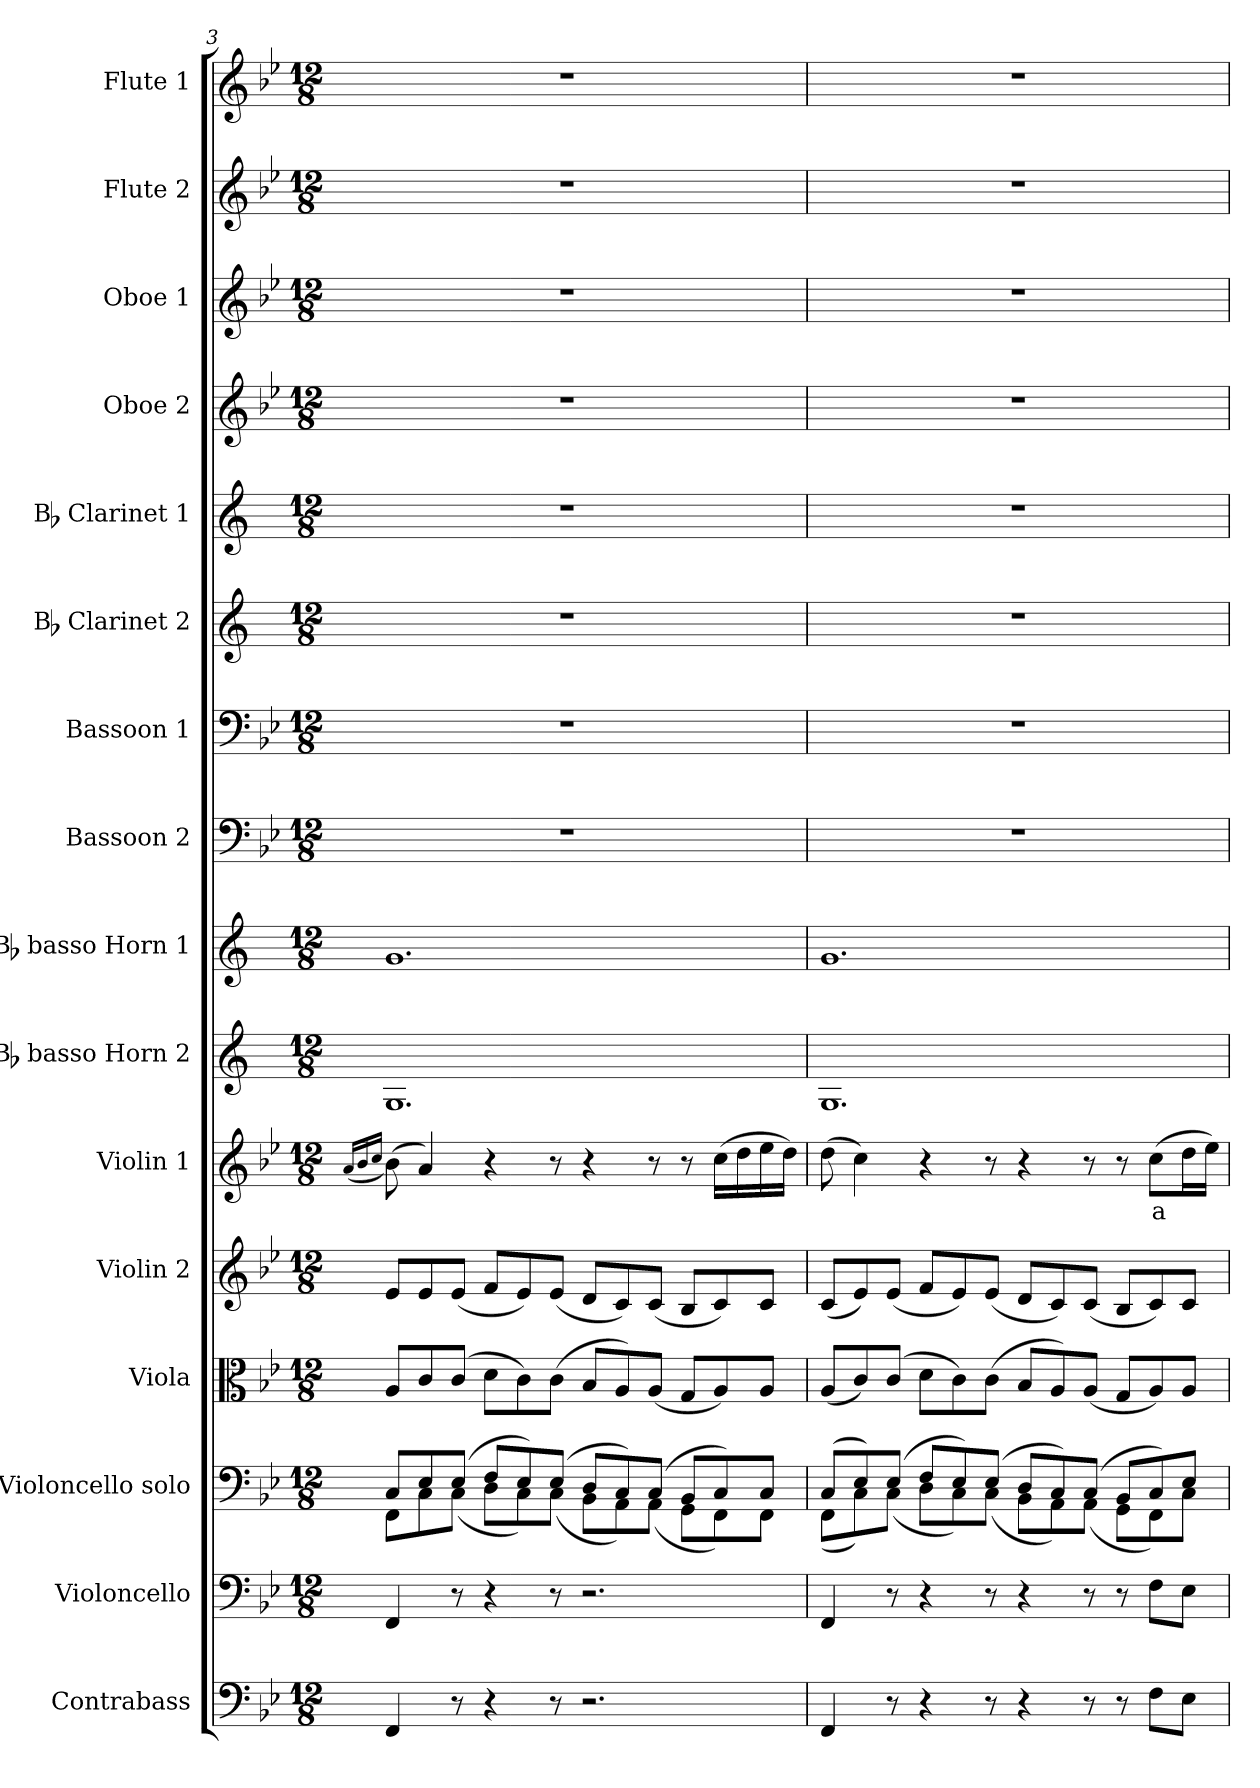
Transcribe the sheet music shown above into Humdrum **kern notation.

**kern	**kern	**kern	**kern	**kern	**kern	**text	**kern	**kern	**kern	**kern	**kern	**kern	**kern	**kern	**kern	**kern
*part16	*part15	*part14	*part13	*part12	*part11	*part11	*part10	*part9	*part8	*part7	*part6	*part5	*part4	*part3	*part2	*part1
*staff16	*staff15	*staff14	*staff13	*staff12	*staff11	*staff11	*staff10	*staff9	*staff8	*staff7	*staff6	*staff5	*staff4	*staff3	*staff2	*staff1
*I"Contrabass	*I"Violoncello	*I"Violoncello solo	*I"Viola	*I"Violin 2	*I"Violin 1	*	*I"Bb basso Horn 2	*I"Bb basso Horn 1	*I"Bassoon 2	*I"Bassoon 1	*I"Bb Clarinet 2	*I"Bb Clarinet 1	*I"Oboe 2	*I"Oboe 1	*I"Flute 2	*I"Flute 1
*I'Cb	*I'Vc	*I'Vc solo	*I'Vla	*I'Vln 2	*I'Vln 1	*	*I'Hn 2	*I'Hn 1	*I'Bsn 2	*I'Bsn 1	*I'Cl 2	*I'Cl 1	*I'Ob 2	*I'Ob 1	*I'Fl 2	*I'Fl 1
*clefF4	*clefF4	*clefF4	*clefC3	*clefG2	*clefG2	*	*clefG2	*clefG2	*clefF4	*clefF4	*clefG2	*clefG2	*clefG2	*clefG2	*clefG2	*clefG2
*ITrd7c12	*	*	*	*	*	*	*ITrd4c7	*ITrd4c7	*	*	*ITrd1c2	*ITrd1c2	*	*	*	*
*k[b-e-]	*k[b-e-]	*k[b-e-]	*k[b-e-]	*k[b-e-]	*k[b-e-]	*	*k[b-]	*k[b-]	*k[b-e-]	*k[b-e-]	*k[b-e-]	*k[b-e-]	*k[b-e-]	*k[b-e-]	*k[b-e-]	*k[b-e-]
*M12/8	*M12/8	*M12/8	*M12/8	*M12/8	*M12/8	*	*M12/8	*M12/8	*M12/8	*M12/8	*M12/8	*M12/8	*M12/8	*M12/8	*M12/8	*M12/8
=3	=3	=3	=3	=3	=3	=3	=3	=3	=3	=3	=3	=3	=3	=3	=3	=3
.	.	.	.	.	(16qa/LL	.	.	.	.	.	.	.	.	.	.	.
.	.	.	.	.	16qb-/	.	.	.	.	.	.	.	.	.	.	.
.	.	.	.	.	16qcc/JJ	.	.	.	.	.	.	.	.	.	.	.
*	*	*^	*	*	*	*	*	*	*	*	*	*	*	*	*	*
4FFF/	4FF/	8C/L	8FF\L	8A/L	8e-/L	(8b-\)	.	1.C	1.c	1.r	1.r	1.r	1.r	1.r	1.r	1.r	1.r
.	.	8E-/	8C\	8c/	8e-/	4a/)	.	.	.	.	.	.	.	.	.	.	.
8r	8r	(8E-/J	(8C\J	(8c/J	(8e-/J	.	.	.	.	.	.	.	.	.	.	.	.
4r	4r	8F/L	8D\L	8d\L	8f/L	4r	.	.	.	.	.	.	.	.	.	.	.
.	.	8E-/)	8C\)	8c\)	8e-/)	.	.	.	.	.	.	.	.	.	.	.	.
8r	8r	(8E-/J	(8C\J	(8c\J	(8e-/J	8r	.	.	.	.	.	.	.	.	.	.	.
2.r	2.r	8D/L	8BB-\L	8B-/L	8d/L	4r	.	.	.	.	.	.	.	.	.	.	.
.	.	8C/)	8AA\)	8A/)	8c/)	.	.	.	.	.	.	.	.	.	.	.	.
.	.	(8C/J	(8AA\J	(8A/J	(8c/J	8r	.	.	.	.	.	.	.	.	.	.	.
.	.	8BB-/L	8GG\L	8G/L	8B-/L	8r	.	.	.	.	.	.	.	.	.	.	.
.	.	8C/)	8FF\)	8A/)	8c/)	(16cc\LL	.	.	.	.	.	.	.	.	.	.	.
.	.	.	.	.	.	16dd\	.	.	.	.	.	.	.	.	.	.	.
.	.	8C/J	8FF\J	8A/J	8c/J	16ee-\	.	.	.	.	.	.	.	.	.	.	.
.	.	.	.	.	.	16dd\JJ)	.	.	.	.	.	.	.	.	.	.	.
!!LO:PB:g=z
=4	=4	=4	=4	=4	=4	=4	=4	=4	=4	=4	=4	=4	=4	=4	=4	=4	=4
4FFF/	4FF/	(8C/L	(8FF\L	(8A/L	(8c/L	(8dd\	.	1.C	1.c	1.r	1.r	1.r	1.r	1.r	1.r	1.r	1.r
.	.	8E-/)	8C\)	8c/)	8e-/)	4cc\)	.	.	.	.	.	.	.	.	.	.	.
8r	8r	(8E-/J	(8C\J	(8c/J	(8e-/J	.	.	.	.	.	.	.	.	.	.	.	.
4r	4r	8F/L	8D\L	8d\L	8f/L	4r	.	.	.	.	.	.	.	.	.	.	.
.	.	8E-/)	8C\)	8c\)	8e-/)	.	.	.	.	.	.	.	.	.	.	.	.
8r	8r	(8E-/J	(8C\J	(8c\J	(8e-/J	8r	.	.	.	.	.	.	.	.	.	.	.
4r	4r	8D/L	8BB-\L	8B-/L	8d/L	4r	.	.	.	.	.	.	.	.	.	.	.
.	.	8C/)	8AA\)	8A/)	8c/)	.	.	.	.	.	.	.	.	.	.	.	.
8r	8r	(8C/J	(8AA\J	(8A/J	(8c/J	8r	.	.	.	.	.	.	.	.	.	.	.
8r	8r	8BB-/L	8GG\L	8G/L	8B-/L	8r	.	.	.	.	.	.	.	.	.	.	.
!	!	!	!	!	!	!	!LO:LY:b:color=#FF0000	!	!	!	!	!	!	!	!	!	!
8FF\L	8F\L	8C/)	8FF\)	8A/)	8c/)	(8cc\L	a	.	.	.	.	.	.	.	.	.	.
8EE-\J	8E-\J	8E-/J	8C\J	8A/J	8c/J	16dd\L	.	.	.	.	.	.	.	.	.	.	.
.	.	.	.	.	.	16ee-\JJ)	.	.	.	.	.	.	.	.	.	.	.
*	*	*v	*v	*	*	*	*	*	*	*	*	*	*	*	*	*	*
=	=	=	=	=	=	=	=	=	=	=	=	=	=	=	=	=
*-	*-	*-	*-	*-	*-	*-	*-	*-	*-	*-	*-	*-	*-	*-	*-	*-
